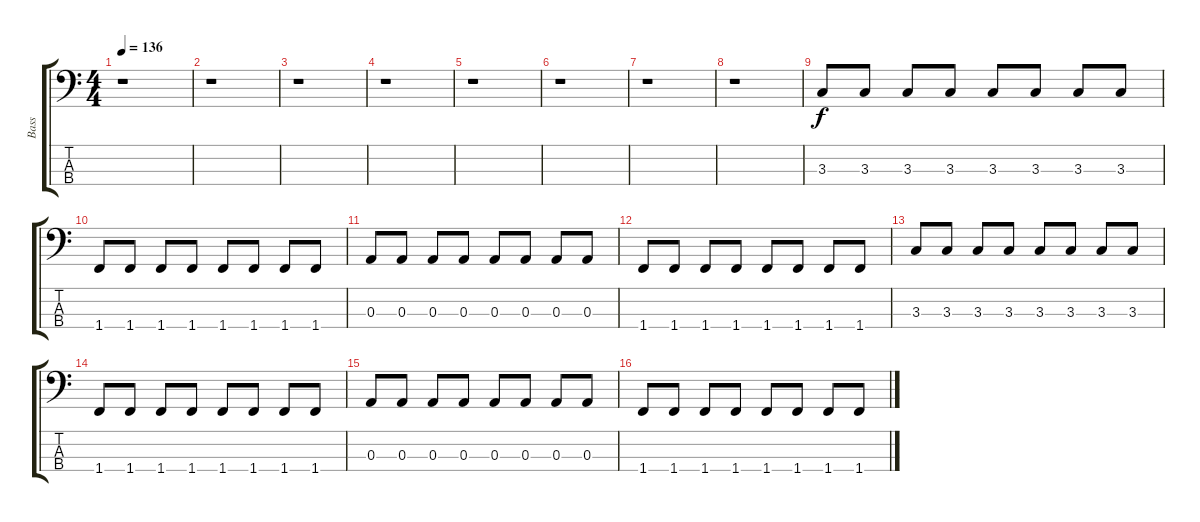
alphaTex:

\track ("Bass" "Bass") {instrument electricbasspick}
\staff {score tabs}
\tuning (G2 D2 A1 E1) {hide}
\ts (4 4)
\tempo 136
\clef f4
\ks c
r.1{dy f} |
r.1 |
r.1 |
r.1 |
r.1 |
r.1 |
r.1 |
r.1 |
3.3.8 3.3.8 3.3.8 3.3.8 3.3.8 3.3.8 3.3.8 3.3.8 |
1.4.8 1.4.8 1.4.8 1.4.8 1.4.8 1.4.8 1.4.8 1.4.8 |
0.3.8 0.3.8 0.3.8 0.3.8 0.3.8 0.3.8 0.3.8 0.3.8 |
1.4.8 1.4.8 1.4.8 1.4.8 1.4.8 1.4.8 1.4.8 1.4.8 |
3.3.8 3.3.8 3.3.8 3.3.8 3.3.8 3.3.8 3.3.8 3.3.8 |
1.4.8 1.4.8 1.4.8 1.4.8 1.4.8 1.4.8 1.4.8 1.4.8 |
0.3.8 0.3.8 0.3.8 0.3.8 0.3.8 0.3.8 0.3.8 0.3.8 |
1.4.8 1.4.8 1.4.8 1.4.8 1.4.8 1.4.8 1.4.8 1.4.8
